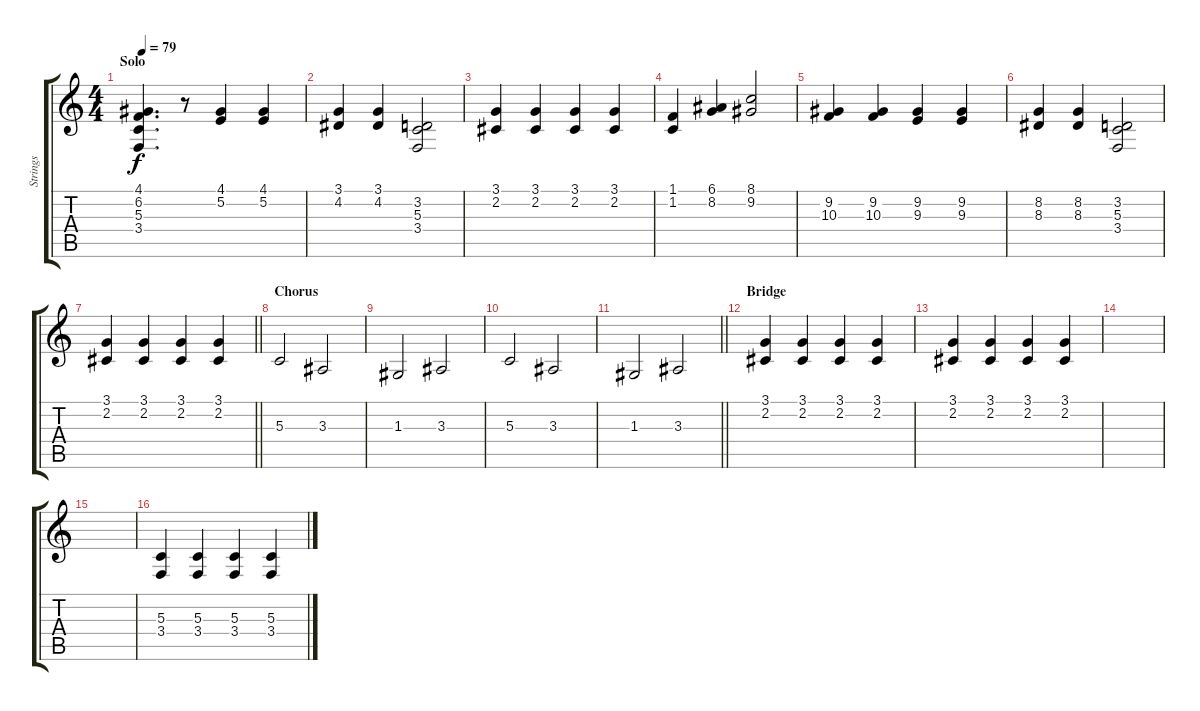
\track ("Strings" "Strings") {instrument synthstrings1}
\staff {score tabs}
\tuning (E4 B3 G3 D3 A2 E2) {hide}
\ts (4 4)
\section ("" "Solo")
\tempo 79
\clef g2
\ks c
(4.1 6.2 5.3 3.4).4{d dy f} r.8 (4.1 5.2).4 (4.1 5.2).4 |
(3.1 4.2).4 (3.1 4.2).4 (3.2 5.3 3.4).2 |
(3.1 2.2).4 (3.1 2.2).4 (3.1 2.2).4 (3.1 2.2).4 |
(1.1 1.2).4 (6.1 8.2).4 (8.1 9.2).2 |
(9.2 10.3).4 (9.2 10.3).4 (9.2 9.3).4 (9.2 9.3).4 |
(8.2 8.3).4 (8.2 8.3).4 (3.2 5.3 3.4).2 |
\barLineRight lightlight
(3.1 2.2).4 (3.1 2.2).4 (3.1 2.2).4 (3.1 2.2).4 |
\section ("" "Chorus")
5.3.2 3.3.2 |
1.3.2 3.3.2 |
5.3.2 3.3.2 |
\barLineRight lightlight
1.3.2 3.3.2 |
\section ("" "Bridge")
(3.1 2.2).4 (3.1 2.2).4 (3.1 2.2).4 (3.1 2.2).4 |
(3.1 2.2).4 (3.1 2.2).4 (3.1 2.2).4 (3.1 2.2).4 |
|
|
(5.3 3.4).4 (5.3 3.4).4 (5.3 3.4).4 (5.3 3.4).4
